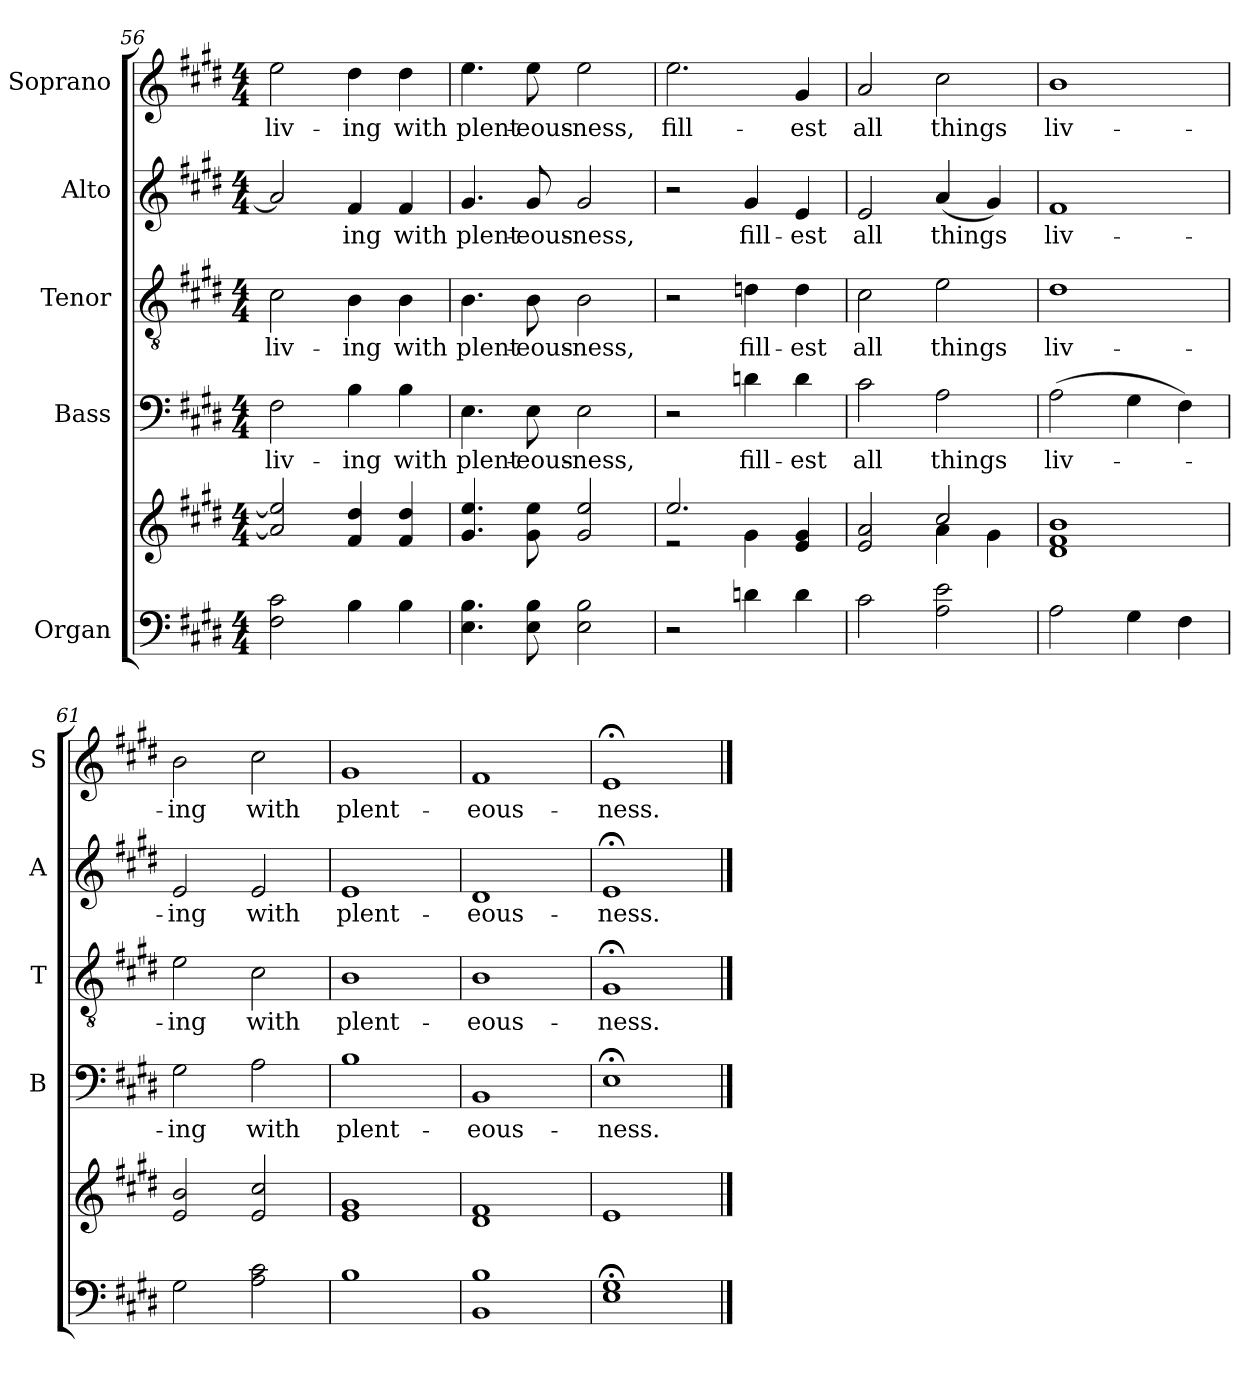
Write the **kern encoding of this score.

**kern	**kern	**kern	**text	**kern	**text	**kern	**text	**kern	**text
*part5	*part5	*part4	*part4	*part3	*part3	*part2	*part2	*part1	*part1
*staff6	*staff5	*staff4	*staff4	*staff3	*staff3	*staff2	*staff2	*staff1	*staff1
*I"Organ	*	*I"Bass	*	*I"Tenor	*	*I"Alto	*	*I"Soprano	*
*	*	*I'B	*	*I'T	*	*I'A	*	*I'S	*
!!LO:LB:g=z
*clefF4	*clefG2	*clefF4	*	*clefGv2	*	*clefG2	*	*clefG2	*
*k[f#c#g#d#]	*k[f#c#g#d#]	*k[f#c#g#d#]	*	*k[f#c#g#d#]	*	*k[f#c#g#d#]	*	*k[f#c#g#d#]	*
*E:	*E:	*E:	*	*E:	*	*E:	*	*E:	*
*M4/4	*M4/4	*M4/4	*	*M4/4	*	*M4/4	*	*M4/4	*
=56	=56	=56	=56	=56	=56	=56	=56	=56	=56
*	*^	*	*	*	*	*	*	*	*
!	!	!	!	!LO:LY:b	!	!LO:LY:b	!	!	!	!LO:LY:b
2F# 2c#	2a] 2ee]	1ryy	2F#	liv-	2c#	liv-	2a]	.	2ee	liv-
!	!	!	!	!LO:LY:b	!	!LO:LY:b	!	!LO:LY:b	!	!LO:LY:b
4B	4f# 4dd#	.	4B	-ing	4B	-ing	4f#	ing	4dd#	-ing
!	!	!	!	!LO:LY:b	!	!LO:LY:b	!	!LO:LY:b	!	!LO:LY:b
4B	4f# 4dd#	.	4B	with	4B	with	4f#	with	4dd#	with
=57	=57	=57	=57	=57	=57	=57	=57	=57	=57	=57
!	!	!	!	!LO:LY:b	!	!LO:LY:b	!	!LO:LY:b	!	!LO:LY:b
4.E 4.B	4.g# 4.ee	1ryy	4.E	plent-	4.B	plent-	4.g#	plent-	4.ee	plent-
!	!	!	!	!LO:LY:b	!	!LO:LY:b	!	!LO:LY:b	!	!LO:LY:b
8E 8B	8g#\ 8ee\	.	8E	-eous-	8B	-eous-	8g#	-eous-	8ee	-eous-
!	!	!	!	!LO:LY:b	!	!LO:LY:b	!	!LO:LY:b	!	!LO:LY:b
2E 2B	2g# 2ee	.	2E	-ness,	2B	-ness,	2g#	-ness,	2ee	-ness,
=58	=58	=58	=58	=58	=58	=58	=58	=58	=58	=58
!	!	!	!	!	!	!	!	!	!	!LO:LY:b
2r	2.ee/	2r	2r	.	2r	.	2r	.	2.ee	fill-
!	!	!	!	!LO:LY:b	!	!LO:LY:b	!	!LO:LY:b	!	!
4dn	.	4g#\	4dn	fill-	4dn	fill-	4g#	fill-	.	.
!	!	!	!	!LO:LY:b	!	!LO:LY:b	!	!LO:LY:b	!	!LO:LY:b
4d	4e 4g#	4ryy	4d	-est	4d	-est	4e	-est	4g#	-est
=59	=59	=59	=59	=59	=59	=59	=59	=59	=59	=59
!	!	!	!	!LO:LY:b	!	!LO:LY:b	!	!LO:LY:b	!	!LO:LY:b
2c#	2e 2a	2ryy	2c#	all	2c#	all	2e	all	2a	all
!	!	!	!	!LO:LY:b	!	!LO:LY:b	!	!LO:LY:b	!	!LO:LY:b
2A 2e	2cc#/	4a\	2A	things	2e	things	(<4a	things	2cc#	things
.	.	4g#\	.	.	.	.	4g#)	.	.	.
=60	=60	=60	=60	=60	=60	=60	=60	=60	=60	=60
!	!	!	!	!LO:LY:b	!	!LO:LY:b	!	!LO:LY:b	!	!LO:LY:b
2A	1d# 1f# 1b	1ryy	(>2A	liv-	1d#	liv-	1f#	liv-	1b	liv-
4G#	.	.	4G#	.	.	.	.	.	.	.
4F#	.	.	4F#)	.	.	.	.	.	.	.
=61	=61	=61	=61	=61	=61	=61	=61	=61	=61	=61
!	!	!	!	!LO:LY:b	!	!LO:LY:b	!	!LO:LY:b	!	!LO:LY:b
2G#	2e/ 2b/	1ryy	2G#	ing	2e	-ing	2e	-ing	2b	-ing
!	!	!	!	!LO:LY:b	!	!LO:LY:b	!	!LO:LY:b	!	!LO:LY:b
2A 2c#	2e/ 2cc#/	.	2A	with	2c#	with	2e	with	2cc#	with
=62	=62	=62	=62	=62	=62	=62	=62	=62	=62	=62
!	!	!	!	!LO:LY:b	!	!LO:LY:b	!	!LO:LY:b	!	!LO:LY:b
1B	1e 1g#	1ryy	1B	plent-	1B	plent-	1e	plent-	1g#	plent-
=63	=63	=63	=63	=63	=63	=63	=63	=63	=63	=63
!	!	!	!	!LO:LY:b	!	!LO:LY:b	!	!LO:LY:b	!	!LO:LY:b
1BB 1B	1d# 1f#	1ryy	1BB	-eous-	1B	-eous-	1d#	-eous-	1f#	-eous-
=64	=64	=64	=64	=64	=64	=64	=64	=64	=64	=64
!	!	!	!	!LO:LY:b	!	!LO:LY:b	!	!LO:LY:b	!	!LO:LY:b
1E; 1G#;	1e	1ryy	1E;<	-ness.	1G#;<	-ness.	1e;<	-ness.	1e;<	-ness.
*	*v	*v	*	*	*	*	*	*	*	*
==	==	==	==	==	==	==	==	==	==
*-	*-	*-	*-	*-	*-	*-	*-	*-	*-
